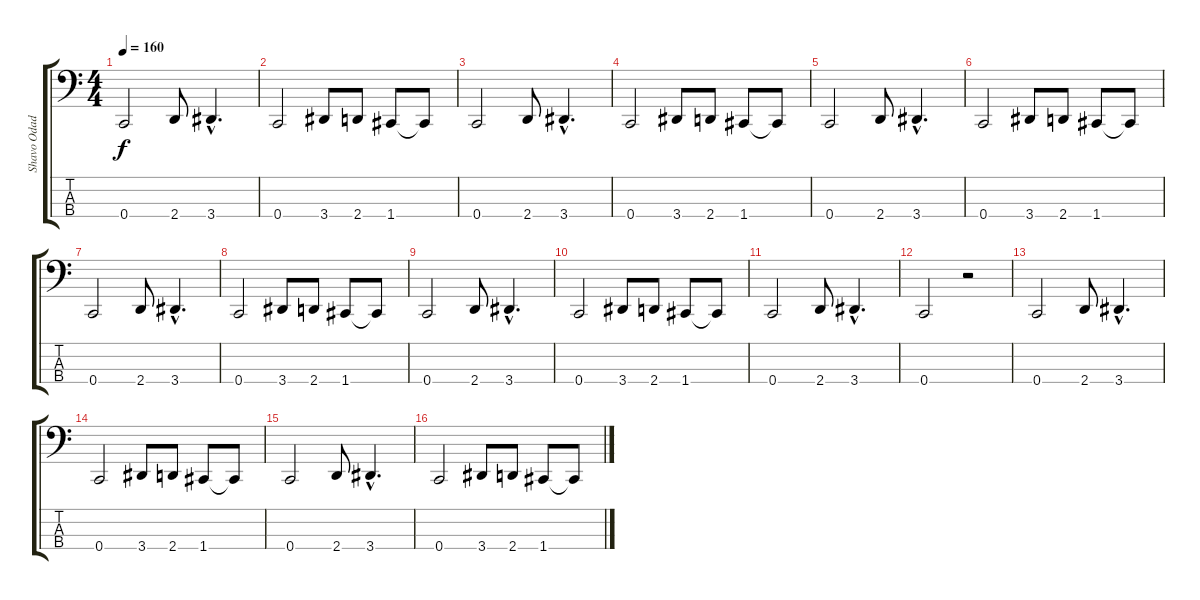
\track ("Shavo Odadjian(Bass)" "Shavo Odad") {instrument electricbasspick}
\staff {score tabs}
\tuning (F2 C2 G1 C1) {hide}
\ts (4 4)
\tempo 160
\clef f4
\ks c
0.4.2{dy f} 2.4.8 3.4{hac}.4{d} |
0.4.2 3.4.8 2.4.8 1.4.8 1.4{t}.8 |
0.4.2 2.4.8 3.4{hac}.4{d} |
0.4.2 3.4.8 2.4.8 1.4.8 1.4{t}.8 |
0.4.2 2.4.8 3.4{hac}.4{d} |
0.4.2 3.4.8 2.4.8 1.4.8 1.4{t}.8 |
0.4.2 2.4.8 3.4{hac}.4{d} |
0.4.2 3.4.8 2.4.8 1.4.8 1.4{t}.8 |
0.4.2 2.4.8 3.4{hac}.4{d} |
0.4.2 3.4.8 2.4.8 1.4.8 1.4{t}.8 |
0.4.2 2.4.8 3.4{hac}.4{d} |
0.4.2 r.2 |
0.4.2 2.4.8 3.4{hac}.4{d} |
0.4.2 3.4.8 2.4.8 1.4.8 1.4{t}.8 |
0.4.2 2.4.8 3.4{hac}.4{d} |
0.4.2 3.4.8 2.4.8 1.4.8 1.4{t}.8
